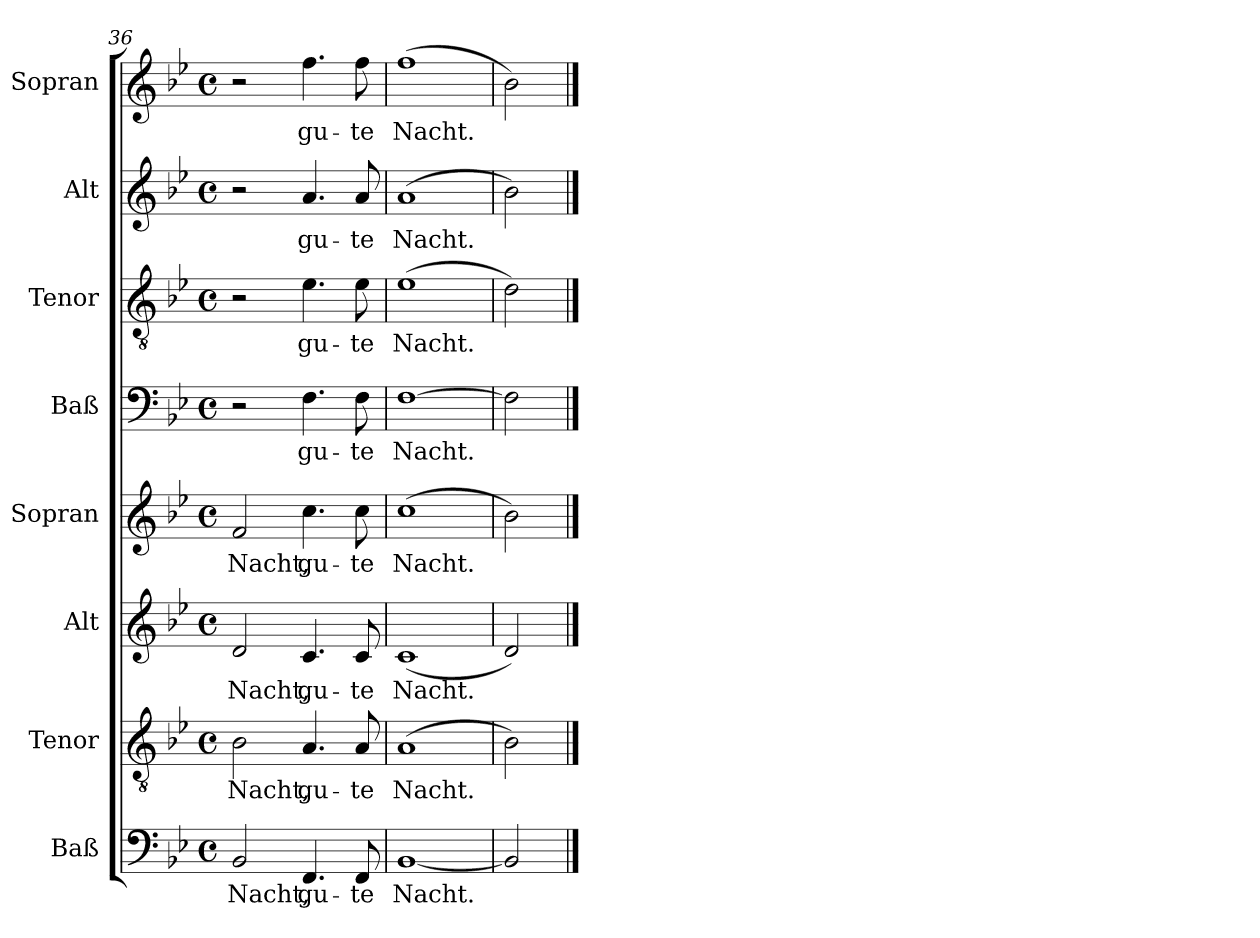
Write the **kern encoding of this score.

**kern	**text	**kern	**text	**kern	**text	**kern	**text	**kern	**text	**kern	**text	**kern	**text	**kern	**text
*part8	*part8	*part7	*part7	*part6	*part6	*part5	*part5	*part4	*part4	*part3	*part3	*part2	*part2	*part1	*part1
*staff8	*staff8	*staff7	*staff7	*staff6	*staff6	*staff5	*staff5	*staff4	*staff4	*staff3	*staff3	*staff2	*staff2	*staff1	*staff1
*I"Baß	*	*I"Tenor	*	*I"Alt	*	*I"Sopran	*	*I"Baß	*	*I"Tenor	*	*I"Alt	*	*I"Sopran	*
*	*	*I'T	*	*I'A	*	*I'S	*	*	*	*I'T	*	*I'A	*	*I'S	*
*clefF4	*	*clefGv2	*	*clefG2	*	*clefG2	*	*clefF4	*	*clefGv2	*	*clefG2	*	*clefG2	*
*k[b-e-]	*	*k[b-e-]	*	*k[b-e-]	*	*k[b-e-]	*	*k[b-e-]	*	*k[b-e-]	*	*k[b-e-]	*	*k[b-e-]	*
*B-:	*	*B-:	*	*B-:	*	*B-:	*	*B-:	*	*B-:	*	*B-:	*	*B-:	*
*M4/4	*	*M4/4	*	*M4/4	*	*M4/4	*	*M4/4	*	*M4/4	*	*M4/4	*	*M4/4	*
*met(c)	*	*met(c)	*	*met(c)	*	*met(c)	*	*met(c)	*	*met(c)	*	*met(c)	*	*met(c)	*
=36	=36	=36	=36	=36	=36	=36	=36	=36	=36	=36	=36	=36	=36	=36	=36
2BB-	Nacht,	2B-	Nacht,	2d	Nacht,	2f	Nacht,	2r	.	2r	.	2r	.	2r	.
4.FF	gu-	4.A	gu-	4.c	gu-	4.cc	gu-	4.F	gu-	4.e-	gu-	4.a	gu-	4.ff	gu-
8FF	-te	8A	-te	8c	-te	8cc	-te	8F	-te	8e-	-te	8a	-te	8ff	-te
=37	=37	=37	=37	=37	=37	=37	=37	=37	=37	=37	=37	=37	=37	=37	=37
[1BB-	Nacht.	(1A	Nacht.	(1c	Nacht.	(1cc	Nacht.	[1F	Nacht.	(1e-	Nacht.	(1a	Nacht.	(1ff	Nacht.
=38	=38	=38	=38	=38	=38	=38	=38	=38	=38	=38	=38	=38	=38	=38	=38
2BB-]	.	2B-)	.	2d)	.	2b-)	.	2F]	.	2d)	.	2b-)	.	2b-)	.
==	==	==	==	==	==	==	==	==	==	==	==	==	==	==	==
*-	*-	*-	*-	*-	*-	*-	*-	*-	*-	*-	*-	*-	*-	*-	*-
